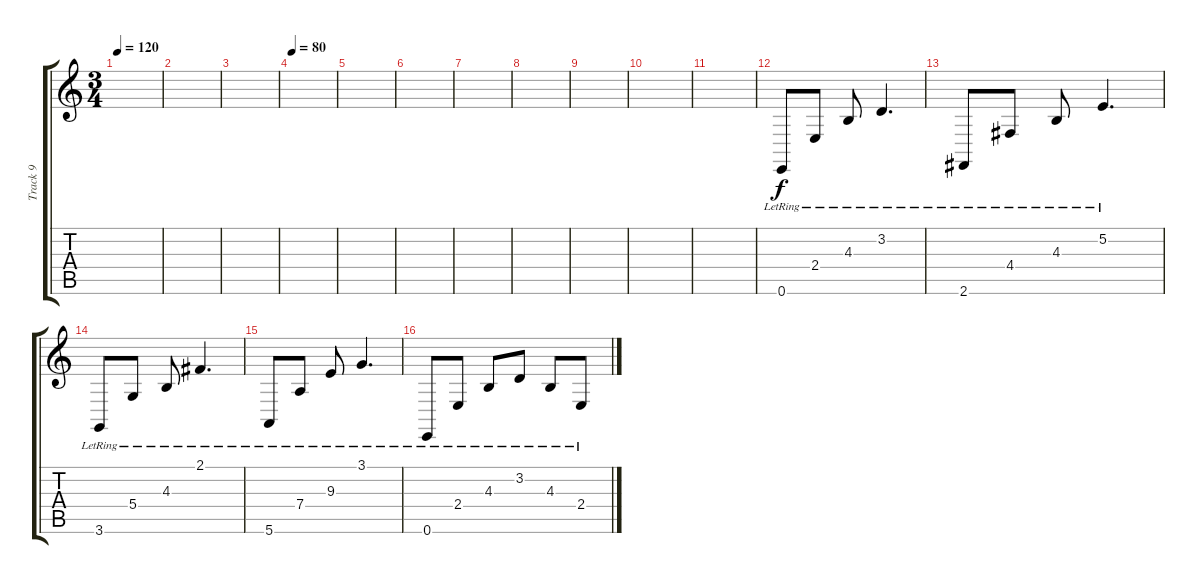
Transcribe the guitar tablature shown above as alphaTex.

\track ("Track 9" "Track 9") {instrument acousticgrandpiano}
\staff {score tabs}
\tuning (E4 B3 G3 D3 A2 E2) {hide}
\ts (3 4)
\tempo 120
\clef g2
\ks c
|
|
|
\tempo 80
|
|
|
|
|
|
|
|
0.6{lr}.8 2.4{lr}.8 4.3{lr}.8 3.2{lr}.4{d} |
2.6{lr}.8 4.4{lr}.8 4.3{lr}.8 5.2{lr}.4{d} |
3.6{lr}.8 5.4{lr}.8 4.3{lr}.8 2.1{lr}.4{d} |
5.6{lr}.8 7.4{lr}.8 9.3{lr}.8 3.1{lr}.4{d} |
0.6{lr}.8 2.4{lr}.8 4.3{lr}.8 3.2{lr}.8 4.3{lr}.8 2.4{lr}.8
